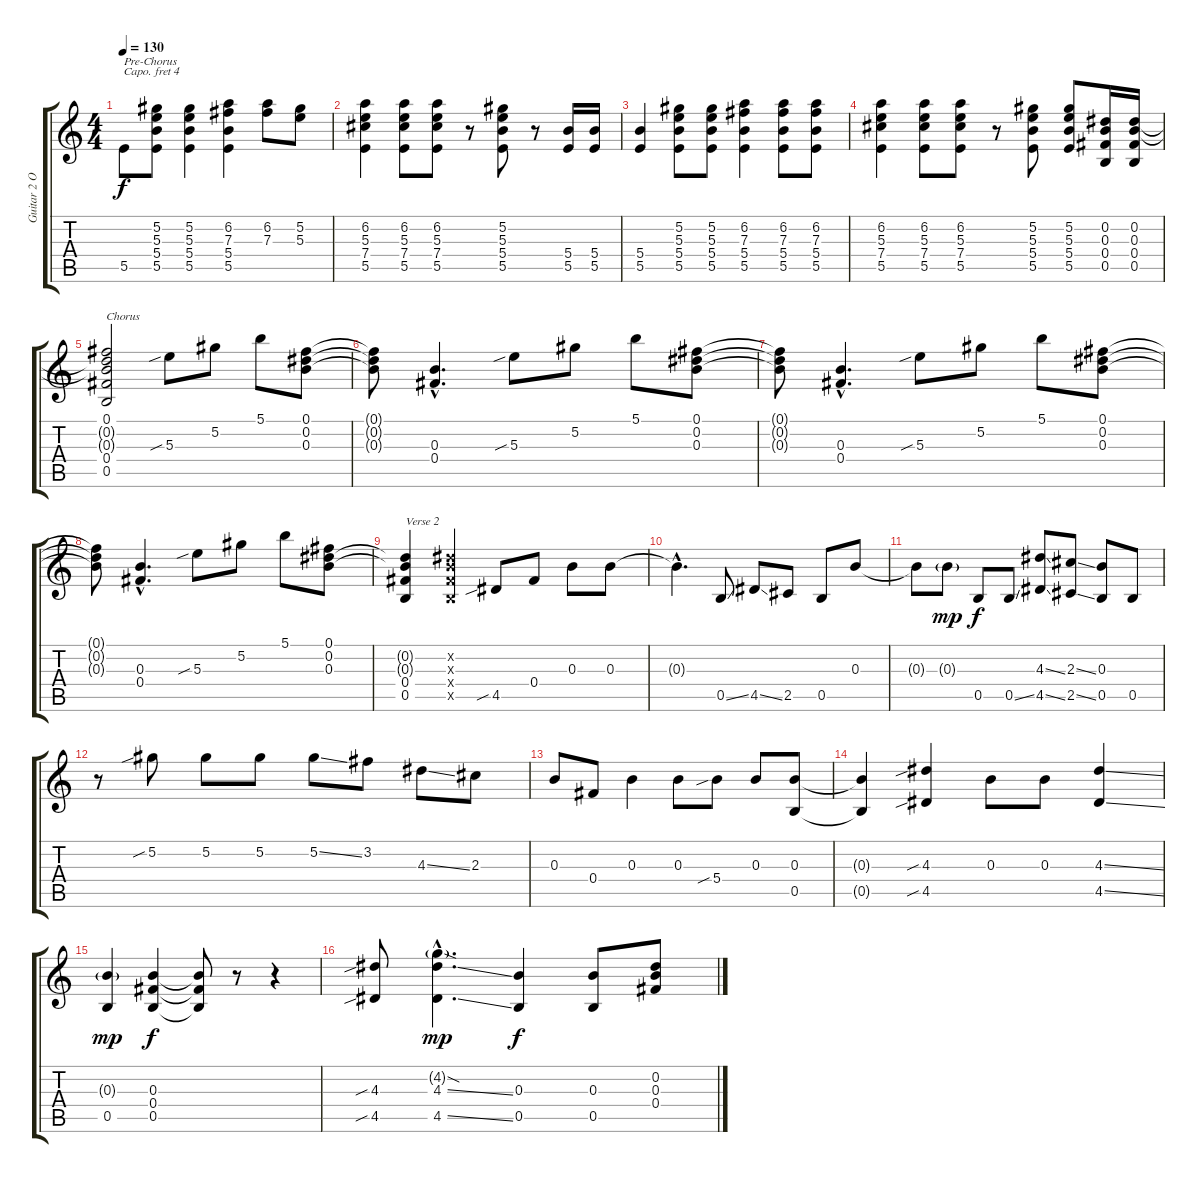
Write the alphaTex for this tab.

\track ("Guitar 2 Open G capo IV" "Guitar 2 O") {instrument electricguitarclean}
\staff {score tabs}
\capo 4
\tuning (D4 B3 G3 D3 G2 D2) {hide}
\ts (4 4)
\tempo 130
\clef g2
\ks c
5.5.8{txt "Pre-Chorus" dy f} (5.2 5.3 5.4 5.5).8 (5.2 5.3 5.4 5.5).4 (6.2 7.3 5.4 5.5).4 (6.2 7.3).8 (5.2 5.3).8 |
(6.2 5.3 7.4 5.5).4 (6.2 5.3 7.4 5.5).8 (6.2 5.3 7.4 5.5).8 r.8 (5.2 5.3 5.4 5.5).8 r.8 (5.4 5.5).16 (5.4 5.5).16 |
(5.4 5.5).4 (5.2 5.3 5.4 5.5).8 (5.2 5.3 5.4 5.5).8 (6.2 7.3 5.4 5.5).4 (6.2 7.3 5.4 5.5).8 (6.2 7.3 5.4 5.5).8 |
(6.2 5.3 7.4 5.5).4 (6.2 5.3 7.4 5.5).8 (6.2 5.3 7.4 5.5).8 r.8 (5.2 5.3 5.4 5.5).8 (5.2 5.3 5.4 5.5).8 (0.2 0.3 0.4 0.5).16 (0.2 0.3 0.4 0.5).16 |
(0.1 0.2{t} 0.3{t} 0.4 0.5).2{txt "Chorus"} 5.3{sib}.8 5.2.8 5.1.8 (0.1 0.2 0.3).8 |
(0.1{t} 0.2{t} 0.3{t}).8 (0.3{hac} 0.4{hac}).4{d} 5.3{sib}.8 5.2.8 5.1.8 (0.1 0.2 0.3).8 |
(0.1{t} 0.2{t} 0.3{t}).8 (0.3{hac} 0.4{hac}).4{d} 5.3{sib}.8 5.2.8 5.1.8 (0.1 0.2 0.3).8 |
(0.1{t} 0.2{t} 0.3{t}).8 (0.3{hac} 0.4{hac}).4{d} 5.3{sib}.8 5.2.8 5.1.8 (0.1 0.2 0.3).8 |
(0.2{t} 0.3{t} 0.4 0.5).4{txt "Verse 2"} (0.2{x} 0.3{x} 0.4{x} 0.5{x}).4 4.5{sib}.8 0.4.8 0.3.8 0.3.8 |
0.3{hac t}.4{d} 0.5{ss}.8 4.5{ss}.8 2.5.8 0.5.8 0.3.8 |
0.3{t}.8 0.3{g}.8{dy mp} 0.5.8{dy f} 0.5{ss}.8 (4.3{ss} 4.5{ss}).8 (2.3{ss} 2.5{ss}).8 (0.3 0.5).8 0.5.8 |
r.8 5.2{sib}.8 5.2.8 5.2.8 5.2{ss}.8 3.2.8 4.3{ss}.8 2.3.8 |
0.3.8 0.4.8 0.3.4 0.3.8 5.4{sib}.8 0.3.8 (0.3 0.5).8 |
(0.3{t} 0.5{t}).4 (4.3{sib} 4.5{sib}).4 0.3.8 0.3.8 (4.3{ss} 4.5{ss}).4 |
(0.3{g} 0.5).4{dy mp} (0.3 0.4 0.5).4{dy f} (0.3{t} 0.4{t} 0.5{t}).8 r.8 r.4 |
(4.3{sib} 4.5{sib}).8 (4.2{sod g hac} 4.3{ss hac} 4.5{ss hac}).4{d dy mp} (0.3 0.5).4{dy f} (0.3 0.5).8 (0.2 0.3 0.4).8
